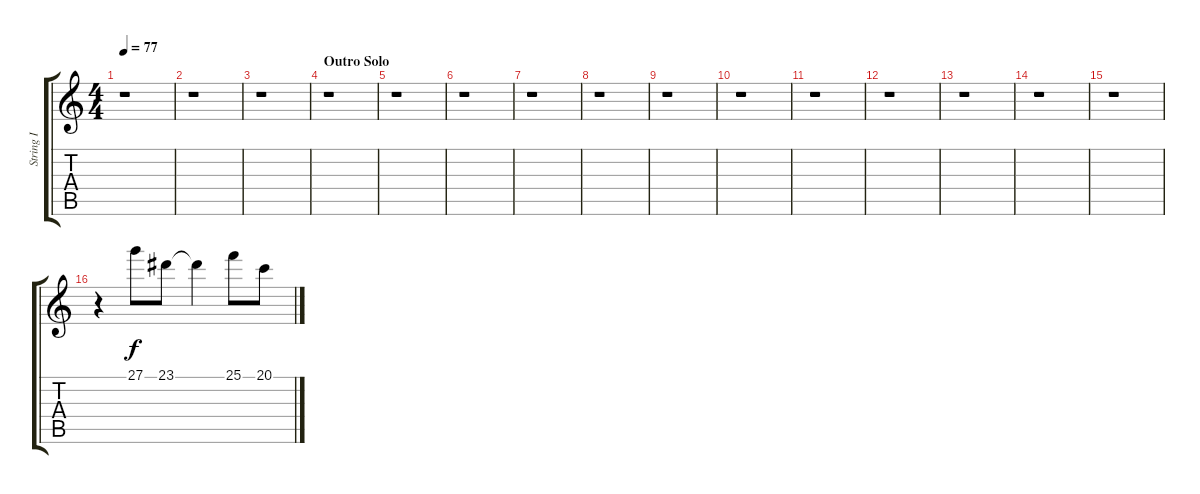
\track ("String I" "String I") {instrument stringensemble1}
\staff {score tabs}
\tuning (E4 B3 G3 D3 A2 E2) {hide}
\ts (4 4)
\tempo 77
\clef g2
\ks c
r.1{dy f} |
r.1 |
r.1 |
\section ("" "Outro Solo")
r.1 |
r.1 |
r.1 |
r.1 |
r.1 |
r.1 |
r.1 |
r.1 |
r.1 |
r.1 |
r.1 |
r.1 |
r.4 27.1.8 23.1.8 23.1{t}.4 25.1.8 20.1.8
